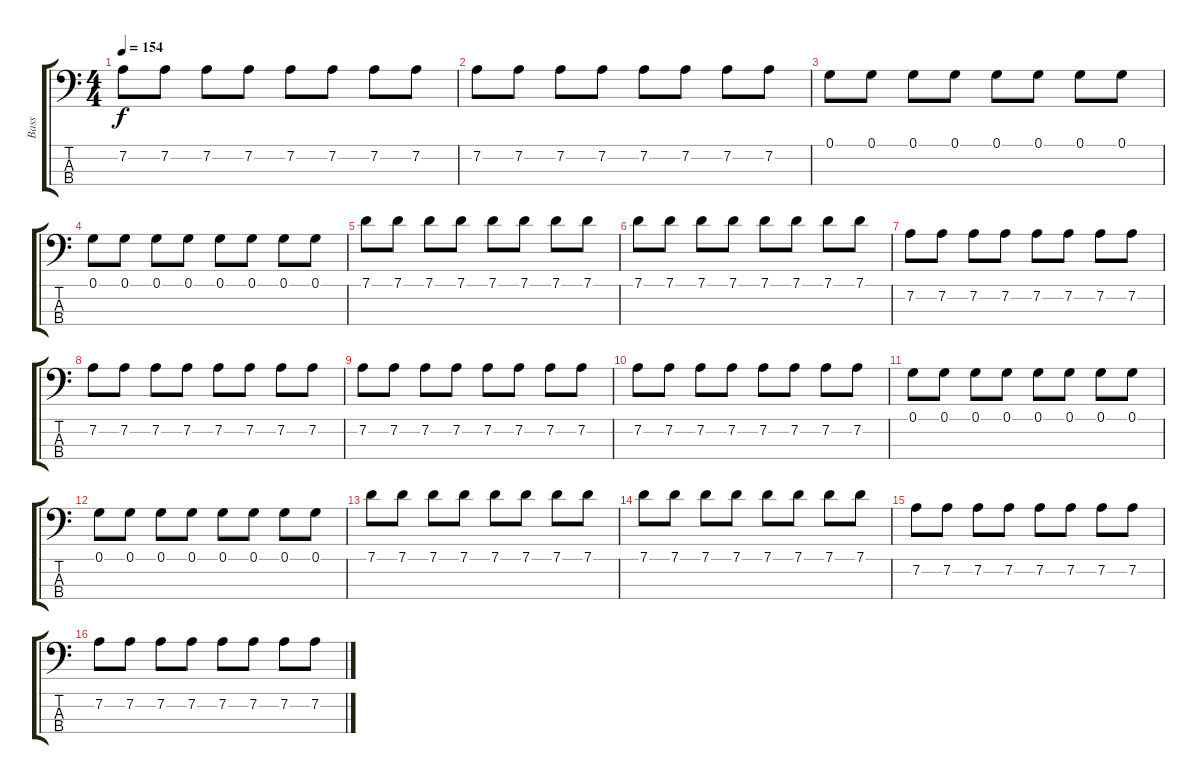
\track ("Bass" "Bass") {instrument acousticbass}
\staff {score tabs}
\tuning (G2 D2 A1 E1) {hide}
\ts (4 4)
\tempo 154
\clef f4
\ks c
7.2.8{dy f} 7.2.8 7.2.8 7.2.8 7.2.8 7.2.8 7.2.8 7.2.8 |
7.2.8 7.2.8 7.2.8 7.2.8 7.2.8 7.2.8 7.2.8 7.2.8 |
0.1.8 0.1.8 0.1.8 0.1.8 0.1.8 0.1.8 0.1.8 0.1.8 |
0.1.8 0.1.8 0.1.8 0.1.8 0.1.8 0.1.8 0.1.8 0.1.8 |
7.1.8 7.1.8 7.1.8 7.1.8 7.1.8 7.1.8 7.1.8 7.1.8 |
7.1.8 7.1.8 7.1.8 7.1.8 7.1.8 7.1.8 7.1.8 7.1.8 |
7.2.8 7.2.8 7.2.8 7.2.8 7.2.8 7.2.8 7.2.8 7.2.8 |
7.2.8 7.2.8 7.2.8 7.2.8 7.2.8 7.2.8 7.2.8 7.2.8 |
7.2.8 7.2.8 7.2.8 7.2.8 7.2.8 7.2.8 7.2.8 7.2.8 |
7.2.8 7.2.8 7.2.8 7.2.8 7.2.8 7.2.8 7.2.8 7.2.8 |
0.1.8 0.1.8 0.1.8 0.1.8 0.1.8 0.1.8 0.1.8 0.1.8 |
0.1.8 0.1.8 0.1.8 0.1.8 0.1.8 0.1.8 0.1.8 0.1.8 |
7.1.8 7.1.8 7.1.8 7.1.8 7.1.8 7.1.8 7.1.8 7.1.8 |
7.1.8 7.1.8 7.1.8 7.1.8 7.1.8 7.1.8 7.1.8 7.1.8 |
7.2.8 7.2.8 7.2.8 7.2.8 7.2.8 7.2.8 7.2.8 7.2.8 |
7.2.8 7.2.8 7.2.8 7.2.8 7.2.8 7.2.8 7.2.8 7.2.8
